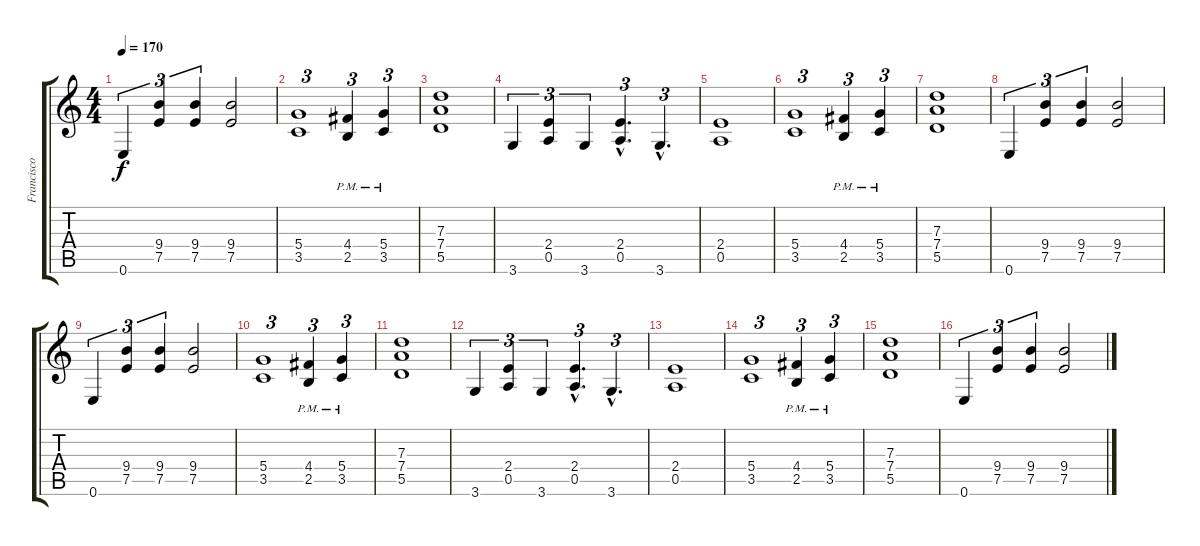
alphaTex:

\track ("Francisco Laguna" "Francisco ") {instrument distortionguitar}
\staff {score tabs}
\tuning (E4 B3 G3 D3 A2 E2) {hide}
\ts (4 4)
\tempo 170
\clef g2
\ks c
0.6.4{tu (3 2) dy f} (9.4 7.5).4{tu (3 2)} (9.4 7.5).4{tu (3 2)} (9.4 7.5).2 |
(5.4 3.5).1{tu (3 2)} (4.4{pm} 2.5{pm}).4{tu (3 2)} (5.4{pm} 3.5{pm}).4{tu (3 2)} |
(7.3 7.4 5.5).1 |
3.6.4{tu (3 2)} (2.4 0.5).4{tu (3 2)} 3.6.4{tu (3 2)} (2.4{hac} 0.5{hac}).4{d tu (3 2)} 3.6{hac}.4{d tu (3 2)} |
(2.4 0.5).1 |
(5.4 3.5).1{tu (3 2)} (4.4{pm} 2.5{pm}).4{tu (3 2)} (5.4{pm} 3.5{pm}).4{tu (3 2)} |
(7.3 7.4 5.5).1 |
0.6.4{tu (3 2)} (9.4 7.5).4{tu (3 2)} (9.4 7.5).4{tu (3 2)} (9.4 7.5).2 |
0.6.4{tu (3 2)} (9.4 7.5).4{tu (3 2)} (9.4 7.5).4{tu (3 2)} (9.4 7.5).2 |
(5.4 3.5).1{tu (3 2)} (4.4{pm} 2.5{pm}).4{tu (3 2)} (5.4{pm} 3.5{pm}).4{tu (3 2)} |
(7.3 7.4 5.5).1 |
3.6.4{tu (3 2)} (2.4 0.5).4{tu (3 2)} 3.6.4{tu (3 2)} (2.4{hac} 0.5{hac}).4{d tu (3 2)} 3.6{hac}.4{d tu (3 2)} |
(2.4 0.5).1 |
(5.4 3.5).1{tu (3 2)} (4.4{pm} 2.5{pm}).4{tu (3 2)} (5.4{pm} 3.5{pm}).4{tu (3 2)} |
(7.3 7.4 5.5).1 |
0.6.4{tu (3 2)} (9.4 7.5).4{tu (3 2)} (9.4 7.5).4{tu (3 2)} (9.4 7.5).2
